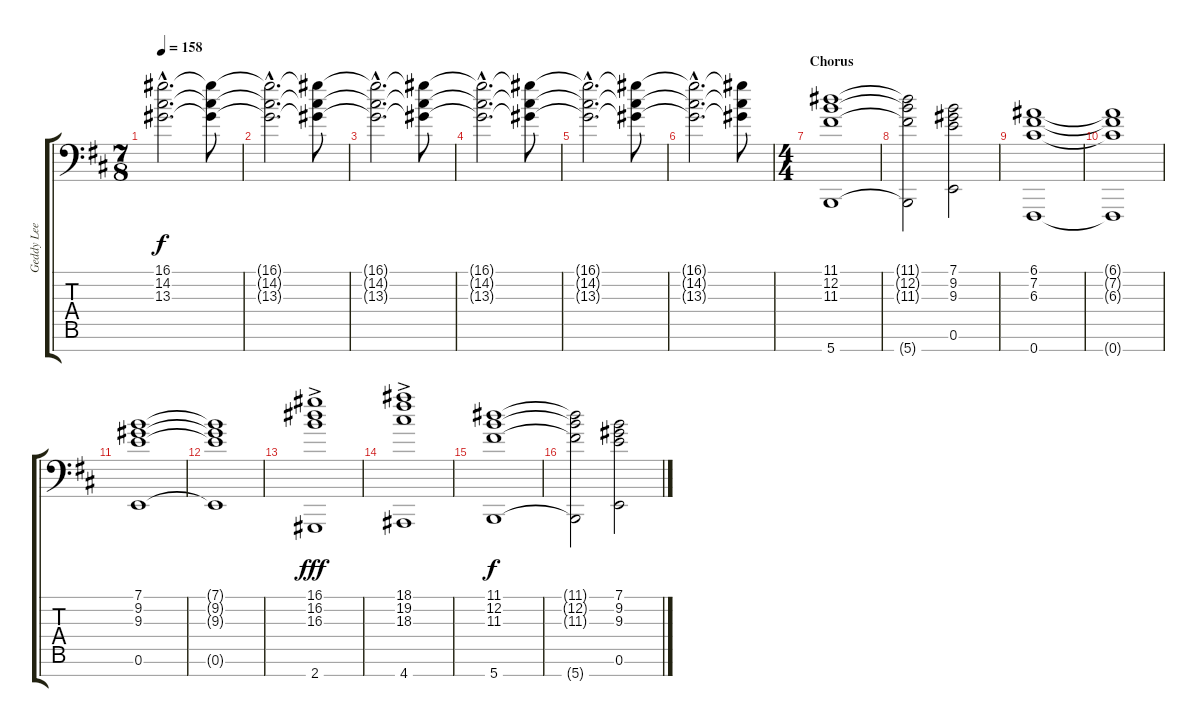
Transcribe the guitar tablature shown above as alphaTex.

\track ("Geddy Lee (keyboards)" "Geddy Lee ") {instrument synthstrings1}
\staff {score tabs}
\tuning (E4 B3 G3 D3 A2 E2 Gb1) {hide}
\ts (7 8)
\tempo 158
\clef f4
\ks bminor
(16.1{hac t} 14.2{hac t} 13.3{hac t}).2{d dy f instrument synthbrass2} (16.1{t} 14.2{t} 13.3{t}).8 |
(16.1{hac t} 14.2{hac t} 13.3{hac t}).2{d instrument synthbrass2} (16.1{t} 14.2{t} 13.3{t}).8 |
(16.1{hac t} 14.2{hac t} 13.3{hac t}).2{d instrument synthbrass2} (16.1{t} 14.2{t} 13.3{t}).8 |
(16.1{hac t} 14.2{hac t} 13.3{hac t}).2{d instrument synthbrass2} (16.1{t} 14.2{t} 13.3{t}).8 |
(16.1{hac t} 14.2{hac t} 13.3{hac t}).2{d instrument synthbrass2} (16.1{t} 14.2{t} 13.3{t}).8 |
(16.1{hac t} 14.2{hac t} 13.3{hac t}).2{d instrument synthbrass2} (16.1{t} 14.2{t} 13.3{t}).8 |
\ts (4 4)
\section ("" "Chorus")
(11.1 12.2 11.3 5.7).1{volume 14 instrument synthbrass2} |
(11.1{t} 12.2{t} 11.3{t} 5.7{t}).2{volume 14 instrument synthbrass2} (7.1 9.2 9.3 0.6).2 |
(6.1 7.2 6.3 0.7).1{volume 14 instrument synthbrass2} |
(6.1{t} 7.2{t} 6.3{t} 0.7{t}).1{volume 14 instrument synthbrass2} |
(7.1 9.2 9.3 0.6).1{volume 14 instrument synthbrass2} |
(7.1{t} 9.2{t} 9.3{t} 0.6{t}).1{volume 14 instrument synthbrass2} |
(16.1{ac} 16.2 16.3 2.7).1{dy fff volume 14 instrument synthbrass2} |
(18.1{ac} 19.2 18.3 4.7).1{volume 14 instrument synthbrass2} |
(11.1 12.2 11.3 5.7).1{dy f volume 14 instrument synthbrass2} |
(11.1{t} 12.2{t} 11.3{t} 5.7{t}).2{volume 14 instrument synthbrass2} (7.1 9.2 9.3 0.6).2
